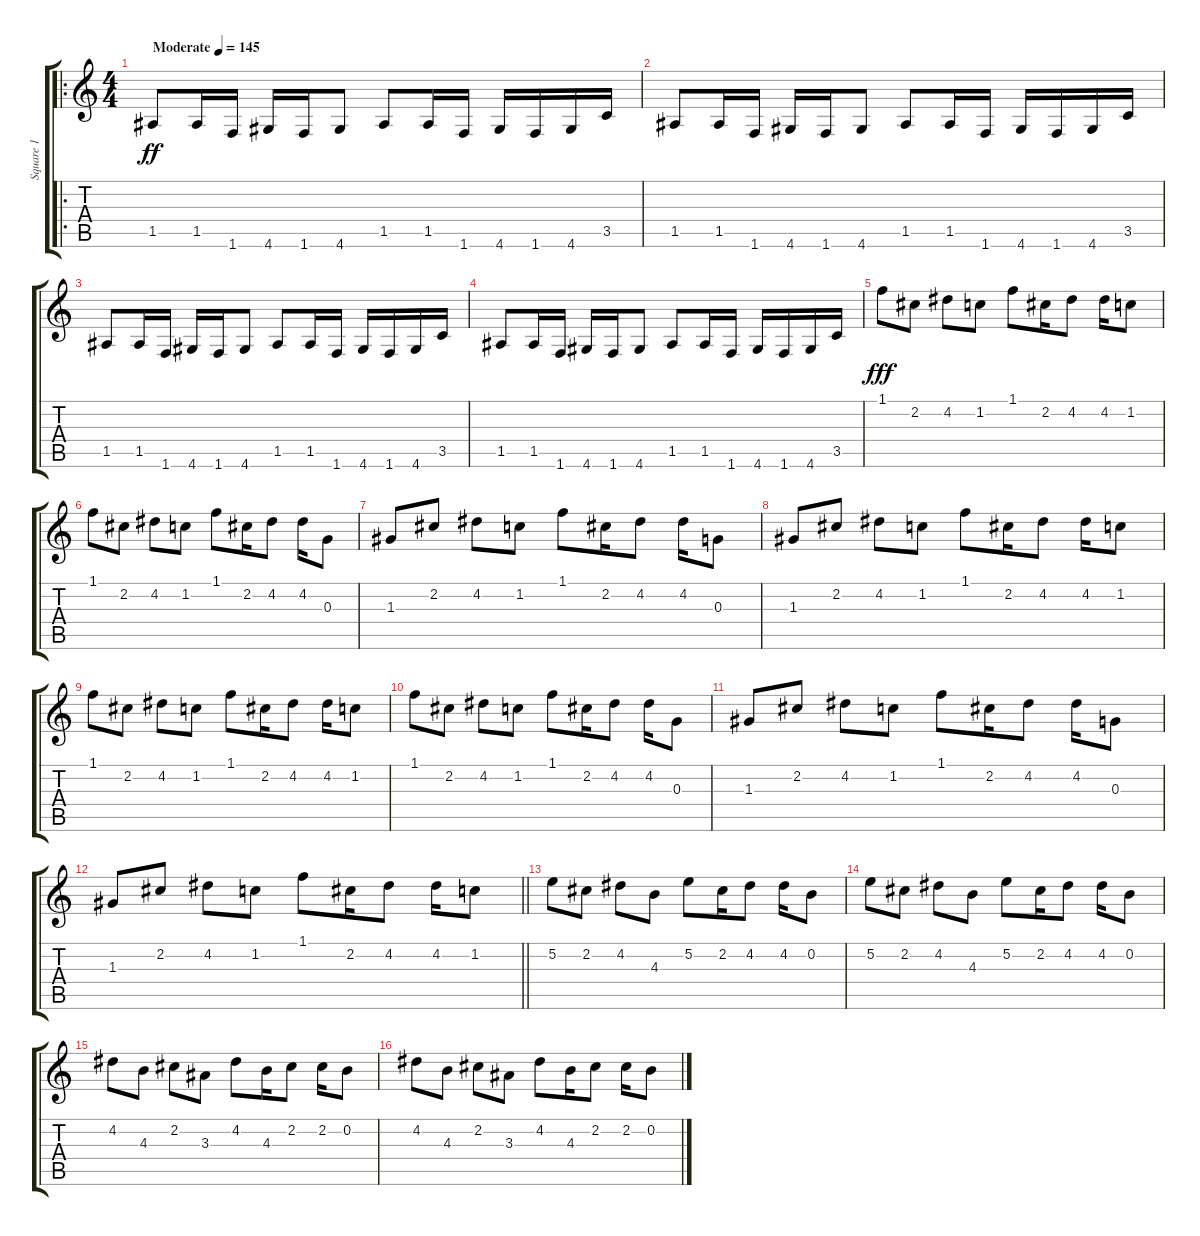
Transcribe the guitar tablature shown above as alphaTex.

\track ("Square 1" "Square 1") {instrument electricguitarjazz}
\staff {score tabs}
\tuning (E4 B3 G3 D3 A2 E2) {hide}
\ro
\ts (4 4)
\tempo (145 "Moderate")
\clef g2
\ks c
1.5.8{dy ff instrument electricguitarjazz} 1.5.16 1.6.16 4.6.16 1.6.16 4.6.8 1.5.8 1.5.16 1.6.16 4.6.16 1.6.16 4.6.16 3.5.16 |
1.5.8 1.5.16 1.6.16 4.6.16 1.6.16 4.6.8 1.5.8 1.5.16 1.6.16 4.6.16 1.6.16 4.6.16 3.5.16 |
1.5.8 1.5.16 1.6.16 4.6.16 1.6.16 4.6.8 1.5.8 1.5.16 1.6.16 4.6.16 1.6.16 4.6.16 3.5.16 |
1.5.8 1.5.16 1.6.16 4.6.16 1.6.16 4.6.8 1.5.8 1.5.16 1.6.16 4.6.16 1.6.16 4.6.16 3.5.16 |
1.1.8{dy fff} 2.2.8 4.2.8 1.2.8 1.1.8 2.2.16 4.2.8 4.2.16 1.2.8 |
1.1.8 2.2.8 4.2.8 1.2.8 1.1.8 2.2.16 4.2.8 4.2.16 0.3.8 |
1.3.8 2.2.8 4.2.8 1.2.8 1.1.8 2.2.16 4.2.8 4.2.16 0.3.8 |
1.3.8 2.2.8 4.2.8 1.2.8 1.1.8 2.2.16 4.2.8 4.2.16 1.2.8 |
1.1.8 2.2.8 4.2.8 1.2.8 1.1.8 2.2.16 4.2.8 4.2.16 1.2.8 |
1.1.8 2.2.8 4.2.8 1.2.8 1.1.8 2.2.16 4.2.8 4.2.16 0.3.8 |
1.3.8 2.2.8 4.2.8 1.2.8 1.1.8 2.2.16 4.2.8 4.2.16 0.3.8 |
\barLineRight lightlight
1.3.8 2.2.8 4.2.8 1.2.8 1.1.8 2.2.16 4.2.8 4.2.16 1.2.8 |
5.2.8 2.2.8 4.2.8 4.3.8 5.2.8 2.2.16 4.2.8 4.2.16 0.2.8 |
5.2.8 2.2.8 4.2.8 4.3.8 5.2.8 2.2.16 4.2.8 4.2.16 0.2.8 |
4.2.8 4.3.8 2.2.8 3.3.8 4.2.8 4.3.16 2.2.8 2.2.16 0.2.8 |
4.2.8 4.3.8 2.2.8 3.3.8 4.2.8 4.3.16 2.2.8 2.2.16 0.2.8
